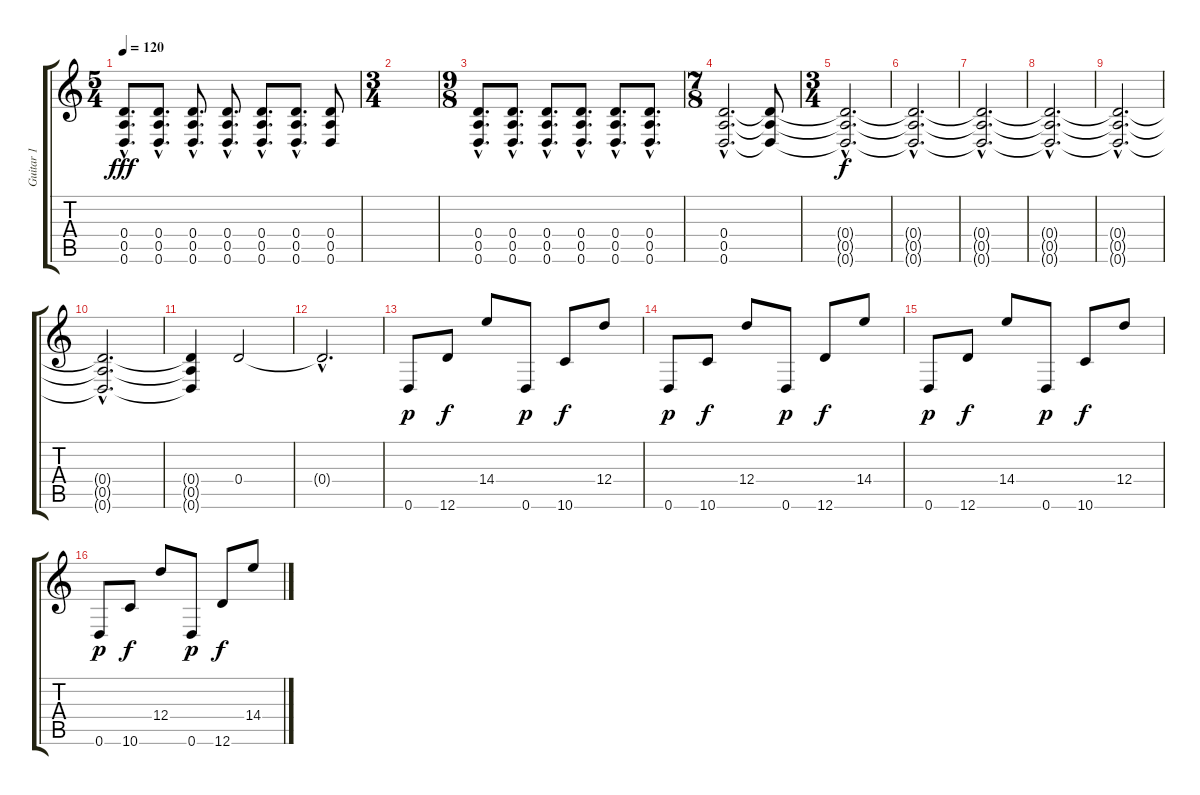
\track ("Guitar 1" "Guitar 1") {instrument distortionguitar}
\staff {score tabs}
\tuning (E4 B3 G3 D3 A2 D2) {hide}
\ts (5 4)
\tempo 120
\clef g2
\ks c
(0.4{hac} 0.5{hac} 0.6{hac}).8{d dy fff} (0.4{hac} 0.5{hac} 0.6{hac}).8{d} (0.4{hac} 0.5{hac} 0.6{hac}).8{d} (0.4{hac} 0.5{hac} 0.6{hac}).8{d} (0.4{hac} 0.5{hac} 0.6{hac}).8{d} (0.4{hac} 0.5{hac} 0.6{hac}).8{d} (0.4 0.5 0.6).8 |
\ts (3 4)
|
\ts (9 8)
(0.4{hac} 0.5{hac} 0.6{hac}).8{d} (0.4{hac} 0.5{hac} 0.6{hac}).8{d} (0.4{hac} 0.5{hac} 0.6{hac}).8{d} (0.4{hac} 0.5{hac} 0.6{hac}).8{d} (0.4{hac} 0.5{hac} 0.6{hac}).8{d} (0.4{hac} 0.5{hac} 0.6{hac}).8{d} |
\ts (7 8)
(0.4{hac} 0.5{hac} 0.6{hac}).2{d} (0.4{t} 0.5{t} 0.6{t}).8 |
\ts (3 4)
(0.4{hac t} 0.5{hac t} 0.6{hac t}).2{d dy f} |
(0.4{hac t} 0.5{hac t} 0.6{hac t}).2{d} |
(0.4{hac t} 0.5{hac t} 0.6{hac t}).2{d} |
(0.4{hac t} 0.5{hac t} 0.6{hac t}).2{d} |
(0.4{hac t} 0.5{hac t} 0.6{hac t}).2{d} |
(0.4{hac t} 0.5{hac t} 0.6{hac t}).2{d} |
(0.4{t} 0.5{t} 0.6{t}).4 0.4.2 |
0.4{hac t}.2{d} |
0.6.8{dy p volume 1 instrument distortionguitar} 12.6.8{dy f volume 6} 14.4.8 0.6.8{dy p} 10.6.8{dy f} 12.4.8 |
0.6.8{dy p} 10.6.8{dy f} 12.4.8 0.6.8{dy p} 12.6.8{dy f} 14.4.8 |
0.6.8{dy p instrument distortionguitar} 12.6.8{dy f} 14.4.8 0.6.8{dy p} 10.6.8{dy f} 12.4.8 |
0.6.8{dy p} 10.6.8{dy f} 12.4.8 0.6.8{dy p} 12.6.8{dy f} 14.4.8
